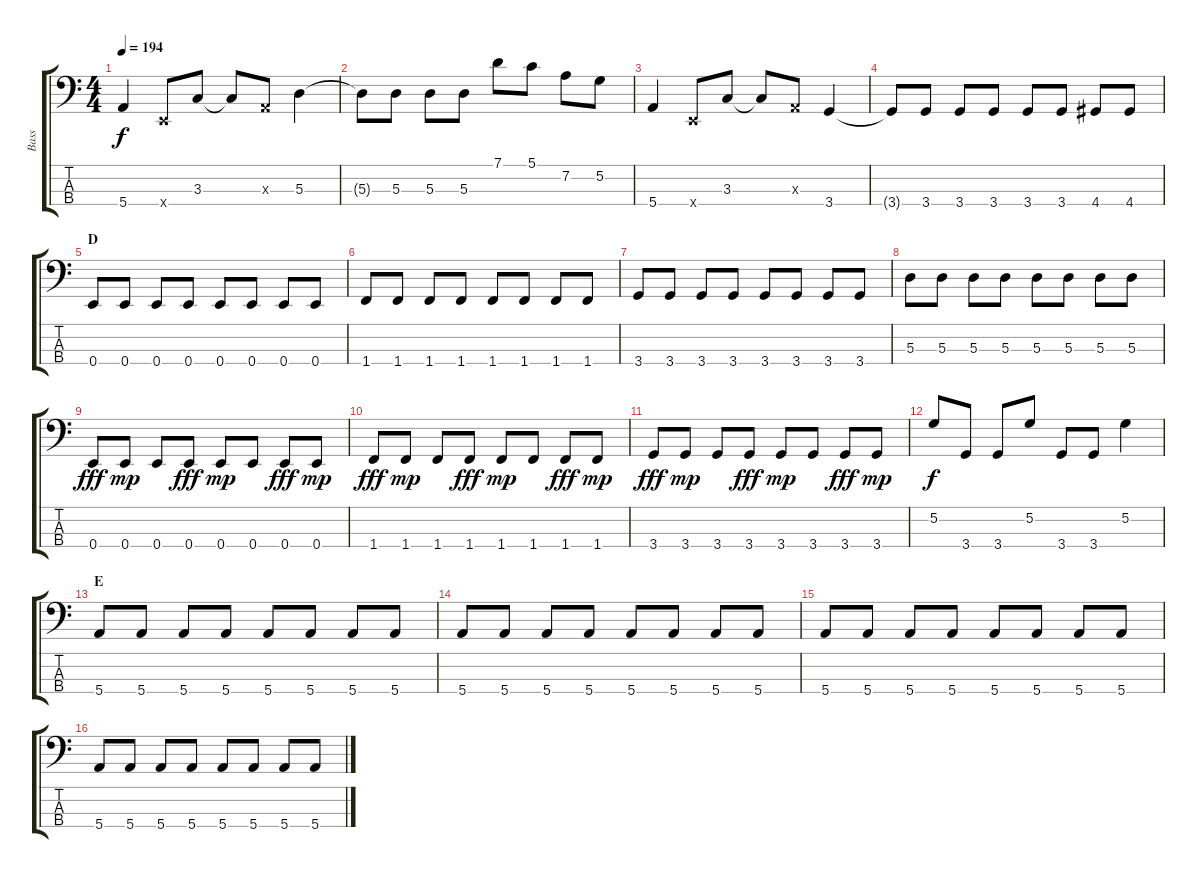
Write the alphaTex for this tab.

\track ("Bass" "Bass") {instrument electricbasspick}
\staff {score tabs}
\tuning (G2 D2 A1 E1) {hide}
\ts (4 4)
\tempo 194
\clef f4
\ks c
5.4.4{dy f} 0.4{x}.8 3.3.8 3.3{t}.8 0.3{x}.8 5.3.4 |
5.3{t}.8 5.3.8 5.3.8 5.3.8 7.1.8 5.1.8 7.2.8 5.2.8 |
5.4.4 0.4{x}.8 3.3.8 3.3{t}.8 0.3{x}.8 3.4.4 |
3.4{t}.8 3.4.8 3.4.8 3.4.8 3.4.8 3.4.8 4.4.8 4.4.8 |
\section ("" "D")
0.4.8 0.4.8 0.4.8 0.4.8 0.4.8 0.4.8 0.4.8 0.4.8 |
1.4.8 1.4.8 1.4.8 1.4.8 1.4.8 1.4.8 1.4.8 1.4.8 |
3.4.8 3.4.8 3.4.8 3.4.8 3.4.8 3.4.8 3.4.8 3.4.8 |
5.3.8 5.3.8 5.3.8 5.3.8 5.3.8 5.3.8 5.3.8 5.3.8 |
0.4.8{dy fff} 0.4.8{dy mp} 0.4.8 0.4.8{dy fff} 0.4.8{dy mp} 0.4.8 0.4.8{dy fff} 0.4.8{dy mp} |
1.4.8{dy fff} 1.4.8{dy mp} 1.4.8 1.4.8{dy fff} 1.4.8{dy mp} 1.4.8 1.4.8{dy fff} 1.4.8{dy mp} |
3.4.8{dy fff} 3.4.8{dy mp} 3.4.8 3.4.8{dy fff} 3.4.8{dy mp} 3.4.8 3.4.8{dy fff} 3.4.8{dy mp} |
5.2.8{dy f} 3.4.8 3.4.8 5.2.8 3.4.8 3.4.8 5.2.4 |
\section ("" "E")
5.4.8 5.4.8 5.4.8 5.4.8 5.4.8 5.4.8 5.4.8 5.4.8 |
5.4.8 5.4.8 5.4.8 5.4.8 5.4.8 5.4.8 5.4.8 5.4.8 |
5.4.8 5.4.8 5.4.8 5.4.8 5.4.8 5.4.8 5.4.8 5.4.8 |
5.4.8 5.4.8 5.4.8 5.4.8 5.4.8 5.4.8 5.4.8 5.4.8
